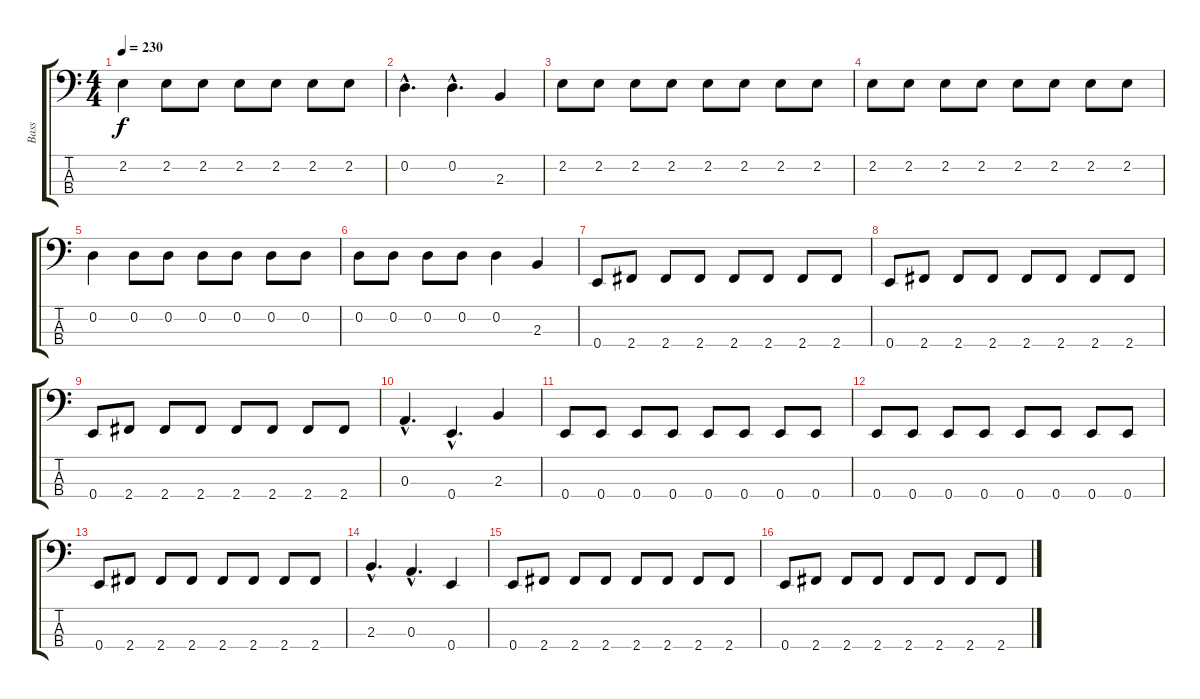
\track ("Bass" "Bass") {instrument slapbass1}
\staff {score tabs}
\tuning (G2 D2 A1 E1) {hide}
\ts (4 4)
\tempo 230
\clef f4
\ks c
2.2.4{dy f} 2.2.8 2.2.8 2.2.8 2.2.8 2.2.8 2.2.8 |
0.2{hac}.4{d} 0.2{hac}.4{d} 2.3.4 |
2.2.8 2.2.8 2.2.8 2.2.8 2.2.8 2.2.8 2.2.8 2.2.8 |
2.2.8 2.2.8 2.2.8 2.2.8 2.2.8 2.2.8 2.2.8 2.2.8 |
0.2.4 0.2.8 0.2.8 0.2.8 0.2.8 0.2.8 0.2.8 |
0.2.8 0.2.8 0.2.8 0.2.8 0.2.4 2.3.4 |
0.4.8 2.4.8 2.4.8 2.4.8 2.4.8 2.4.8 2.4.8 2.4.8 |
0.4.8 2.4.8 2.4.8 2.4.8 2.4.8 2.4.8 2.4.8 2.4.8 |
0.4.8 2.4.8 2.4.8 2.4.8 2.4.8 2.4.8 2.4.8 2.4.8 |
0.3{hac}.4{d} 0.4{hac}.4{d} 2.3.4 |
0.4.8 0.4.8 0.4.8 0.4.8 0.4.8 0.4.8 0.4.8 0.4.8 |
0.4.8 0.4.8 0.4.8 0.4.8 0.4.8 0.4.8 0.4.8 0.4.8 |
0.4.8 2.4.8 2.4.8 2.4.8 2.4.8 2.4.8 2.4.8 2.4.8 |
2.3{hac}.4{d} 0.3{hac}.4{d} 0.4.4 |
0.4.8 2.4.8 2.4.8 2.4.8 2.4.8 2.4.8 2.4.8 2.4.8 |
0.4.8 2.4.8 2.4.8 2.4.8 2.4.8 2.4.8 2.4.8 2.4.8
